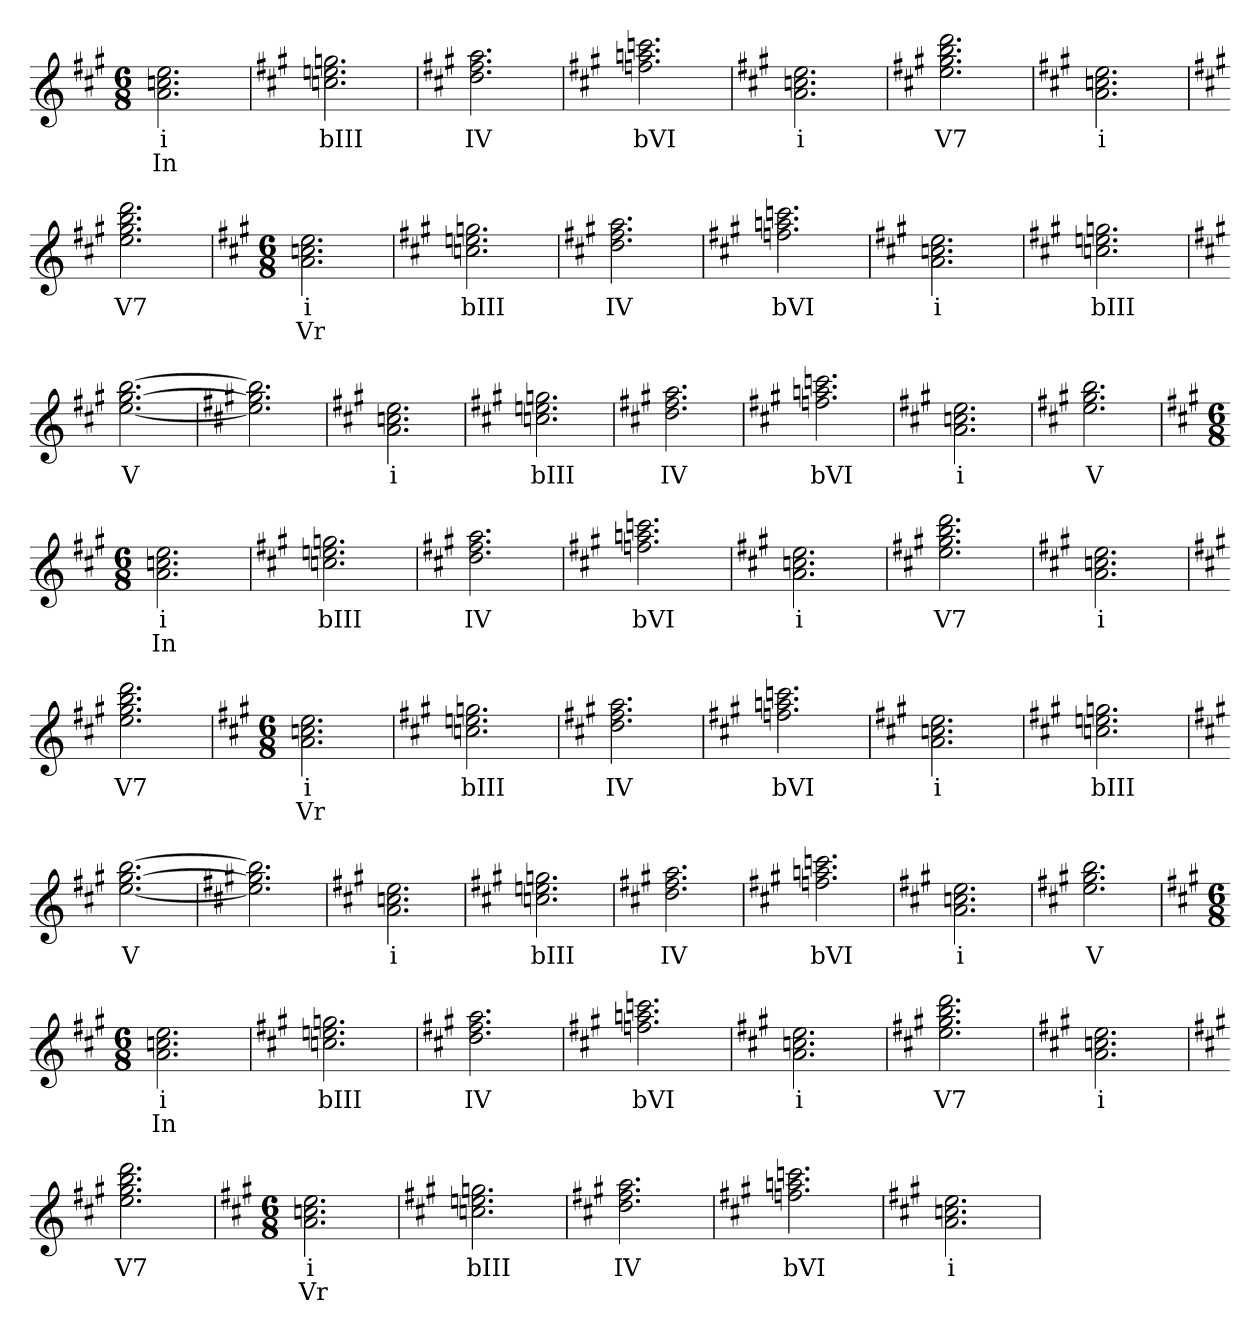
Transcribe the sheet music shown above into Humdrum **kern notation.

**kern	**text	**text
*part1	*part1	*part1
*staff1	*staff1	*staff1
*k[f#c#g#]	*	*
*A:	*	*
*M6/8	*	*
=	=	=
2.a 2.ccn 2.ee	i	In
=	=	=
*k[f#c#g#]	*	*
*A:	*	*
2.ccn 2.een 2.ggn	bIII	.
=	=	=
*k[f#c#g#]	*	*
*A:	*	*
2.dd 2.ff# 2.aa	IV	.
=	=	=
*k[f#c#g#]	*	*
*A:	*	*
2.ffn 2.aan 2.cccn	bVI	.
=	=	=
*k[f#c#g#]	*	*
*A:	*	*
2.a 2.ccn 2.ee	i	.
=	=	=
*k[f#c#g#]	*	*
*A:	*	*
2.ee 2.gg# 2.bb 2.ddd	V7	.
=	=	=
*k[f#c#g#]	*	*
*A:	*	*
2.a 2.ccn 2.ee	i	.
=	=	=
*k[f#c#g#]	*	*
*A:	*	*
2.ee 2.gg# 2.bb 2.ddd	V7	.
=	=	=
*k[f#c#g#]	*	*
*A:	*	*
*M6/8	*	*
2.a 2.ccn 2.ee	i	Vr
=	=	=
*k[f#c#g#]	*	*
*A:	*	*
2.ccn 2.een 2.ggn	bIII	.
=	=	=
*k[f#c#g#]	*	*
*A:	*	*
2.dd 2.ff# 2.aa	IV	.
=	=	=
*k[f#c#g#]	*	*
*A:	*	*
2.ffn 2.aan 2.cccn	bVI	.
=	=	=
*k[f#c#g#]	*	*
*A:	*	*
2.a 2.ccn 2.ee	i	.
=	=	=
*k[f#c#g#]	*	*
*A:	*	*
2.ccn 2.een 2.ggn	bIII	.
=	=	=
*k[f#c#g#]	*	*
*A:	*	*
[2.ee [2.gg# [2.bb	V	.
=	=	=
*k[f#c#g#]	*	*
*A:	*	*
2.ee] 2.gg#] 2.bb]	.	.
=	=	=
*k[f#c#g#]	*	*
*A:	*	*
2.a 2.ccn 2.ee	i	.
=	=	=
*k[f#c#g#]	*	*
*A:	*	*
2.ccn 2.een 2.ggn	bIII	.
=	=	=
*k[f#c#g#]	*	*
*A:	*	*
2.dd 2.ff# 2.aa	IV	.
=	=	=
*k[f#c#g#]	*	*
*A:	*	*
2.ffn 2.aan 2.cccn	bVI	.
=	=	=
*k[f#c#g#]	*	*
*A:	*	*
2.a 2.ccn 2.ee	i	.
=	=	=
*k[f#c#g#]	*	*
*A:	*	*
2.ee 2.gg# 2.bb	V	.
=	=	=
*k[f#c#g#]	*	*
*A:	*	*
*M6/8	*	*
2.a 2.ccn 2.ee	i	In
=	=	=
*k[f#c#g#]	*	*
*A:	*	*
2.ccn 2.een 2.ggn	bIII	.
=	=	=
*k[f#c#g#]	*	*
*A:	*	*
2.dd 2.ff# 2.aa	IV	.
=	=	=
*k[f#c#g#]	*	*
*A:	*	*
2.ffn 2.aan 2.cccn	bVI	.
=	=	=
*k[f#c#g#]	*	*
*A:	*	*
2.a 2.ccn 2.ee	i	.
=	=	=
*k[f#c#g#]	*	*
*A:	*	*
2.ee 2.gg# 2.bb 2.ddd	V7	.
=	=	=
*k[f#c#g#]	*	*
*A:	*	*
2.a 2.ccn 2.ee	i	.
=	=	=
*k[f#c#g#]	*	*
*A:	*	*
2.ee 2.gg# 2.bb 2.ddd	V7	.
=	=	=
*k[f#c#g#]	*	*
*A:	*	*
*M6/8	*	*
2.a 2.ccn 2.ee	i	Vr
=	=	=
*k[f#c#g#]	*	*
*A:	*	*
2.ccn 2.een 2.ggn	bIII	.
=	=	=
*k[f#c#g#]	*	*
*A:	*	*
2.dd 2.ff# 2.aa	IV	.
=	=	=
*k[f#c#g#]	*	*
*A:	*	*
2.ffn 2.aan 2.cccn	bVI	.
=	=	=
*k[f#c#g#]	*	*
*A:	*	*
2.a 2.ccn 2.ee	i	.
=	=	=
*k[f#c#g#]	*	*
*A:	*	*
2.ccn 2.een 2.ggn	bIII	.
=	=	=
*k[f#c#g#]	*	*
*A:	*	*
[2.ee [2.gg# [2.bb	V	.
=	=	=
*k[f#c#g#]	*	*
*A:	*	*
2.ee] 2.gg#] 2.bb]	.	.
=	=	=
*k[f#c#g#]	*	*
*A:	*	*
2.a 2.ccn 2.ee	i	.
=	=	=
*k[f#c#g#]	*	*
*A:	*	*
2.ccn 2.een 2.ggn	bIII	.
=	=	=
*k[f#c#g#]	*	*
*A:	*	*
2.dd 2.ff# 2.aa	IV	.
=	=	=
*k[f#c#g#]	*	*
*A:	*	*
2.ffn 2.aan 2.cccn	bVI	.
=	=	=
*k[f#c#g#]	*	*
*A:	*	*
2.a 2.ccn 2.ee	i	.
=	=	=
*k[f#c#g#]	*	*
*A:	*	*
2.ee 2.gg# 2.bb	V	.
=	=	=
*k[f#c#g#]	*	*
*A:	*	*
*M6/8	*	*
2.a 2.ccn 2.ee	i	In
=	=	=
*k[f#c#g#]	*	*
*A:	*	*
2.ccn 2.een 2.ggn	bIII	.
=	=	=
*k[f#c#g#]	*	*
*A:	*	*
2.dd 2.ff# 2.aa	IV	.
=	=	=
*k[f#c#g#]	*	*
*A:	*	*
2.ffn 2.aan 2.cccn	bVI	.
=	=	=
*k[f#c#g#]	*	*
*A:	*	*
2.a 2.ccn 2.ee	i	.
=	=	=
*k[f#c#g#]	*	*
*A:	*	*
2.ee 2.gg# 2.bb 2.ddd	V7	.
=	=	=
*k[f#c#g#]	*	*
*A:	*	*
2.a 2.ccn 2.ee	i	.
=	=	=
*k[f#c#g#]	*	*
*A:	*	*
2.ee 2.gg# 2.bb 2.ddd	V7	.
=	=	=
*k[f#c#g#]	*	*
*A:	*	*
*M6/8	*	*
2.a 2.ccn 2.ee	i	Vr
=	=	=
*k[f#c#g#]	*	*
*A:	*	*
2.ccn 2.een 2.ggn	bIII	.
=	=	=
*k[f#c#g#]	*	*
*A:	*	*
2.dd 2.ff# 2.aa	IV	.
=	=	=
*k[f#c#g#]	*	*
*A:	*	*
2.ffn 2.aan 2.cccn	bVI	.
=	=	=
*k[f#c#g#]	*	*
*A:	*	*
2.a 2.ccn 2.ee	i	.
=	=	=
*-	*-	*-
